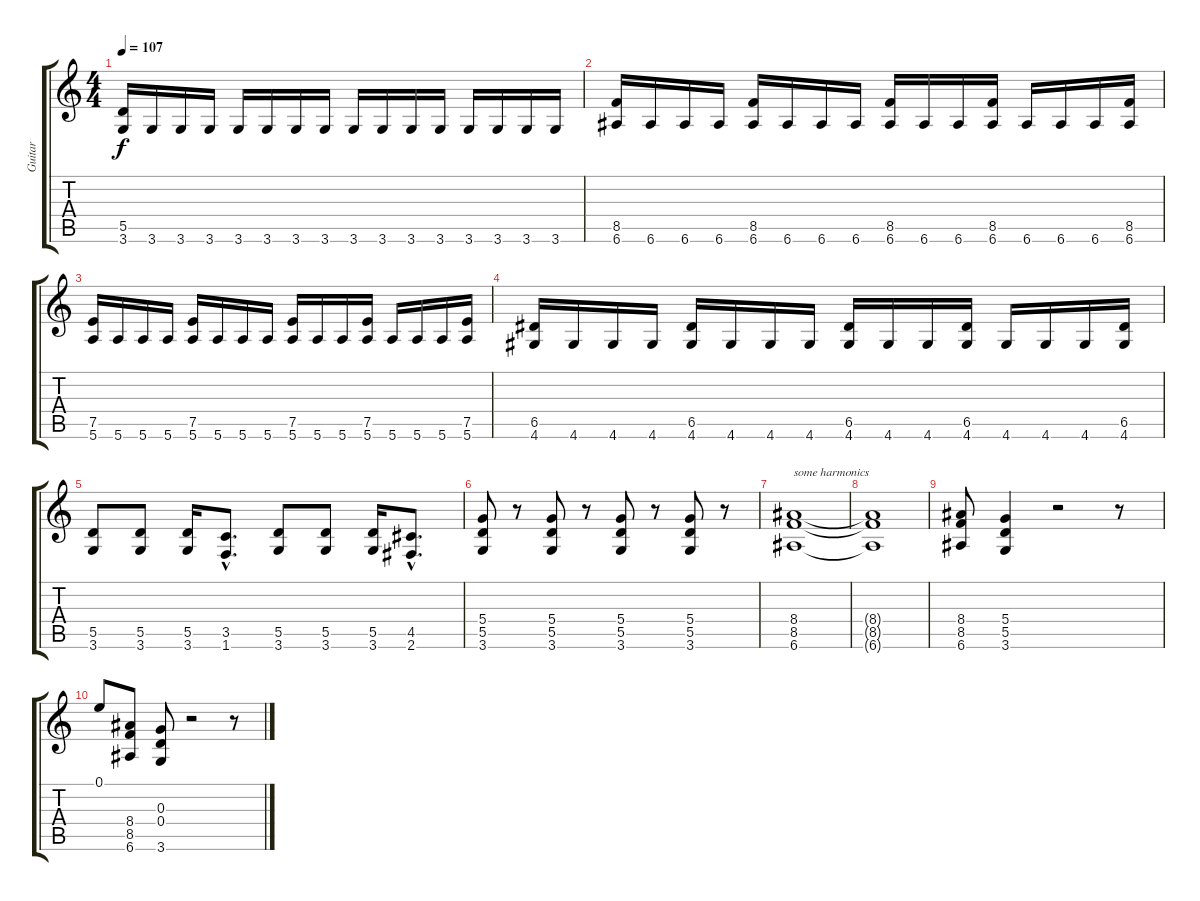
\track ("Guitar" "Guitar") {instrument distortionguitar}
\staff {score tabs}
\tuning (E4 B3 G3 D3 A2 E2) {hide}
\ts (4 4)
\tempo 107
\clef g2
\ks c
(5.5 3.6).16{dy f} 3.6.16 3.6.16 3.6.16 3.6.16 3.6.16 3.6.16 3.6.16 3.6.16 3.6.16 3.6.16 3.6.16 3.6.16 3.6.16 3.6.16 3.6.16 |
(8.5 6.6).16 6.6.16 6.6.16 6.6.16 (8.5 6.6).16 6.6.16 6.6.16 6.6.16 (8.5 6.6).16 6.6.16 6.6.16 (8.5 6.6).16 6.6.16 6.6.16 6.6.16 (8.5 6.6).16 |
(7.5 5.6).16 5.6.16 5.6.16 5.6.16 (7.5 5.6).16 5.6.16 5.6.16 5.6.16 (7.5 5.6).16 5.6.16 5.6.16 (7.5 5.6).16 5.6.16 5.6.16 5.6.16 (7.5 5.6).16 |
(6.5 4.6).16 4.6.16 4.6.16 4.6.16 (6.5 4.6).16 4.6.16 4.6.16 4.6.16 (6.5 4.6).16 4.6.16 4.6.16 (6.5 4.6).16 4.6.16 4.6.16 4.6.16 (6.5 4.6).16 |
(5.5 3.6).8 (5.5 3.6).8 (5.5 3.6).16 (3.5{hac} 1.6{hac}).8{d} (5.5 3.6).8 (5.5 3.6).8 (5.5 3.6).16 (4.5{hac} 2.6{hac}).8{d} |
(5.4 5.5 3.6).8 r.8 (5.4 5.5 3.6).8 r.8 (5.4 5.5 3.6).8 r.8 (5.4 5.5 3.6).8 r.8 |
(8.4 8.5 6.6).1{txt "some harmonics"} |
(8.4{t} 8.5{t} 6.6{t}).1 |
(8.4 8.5 6.6).8 (5.4 5.5 3.6).4 r.2 r.8 |
0.1.8 (8.4 8.5 6.6).8 (0.3 0.4 3.6).8 r.2 r.8
